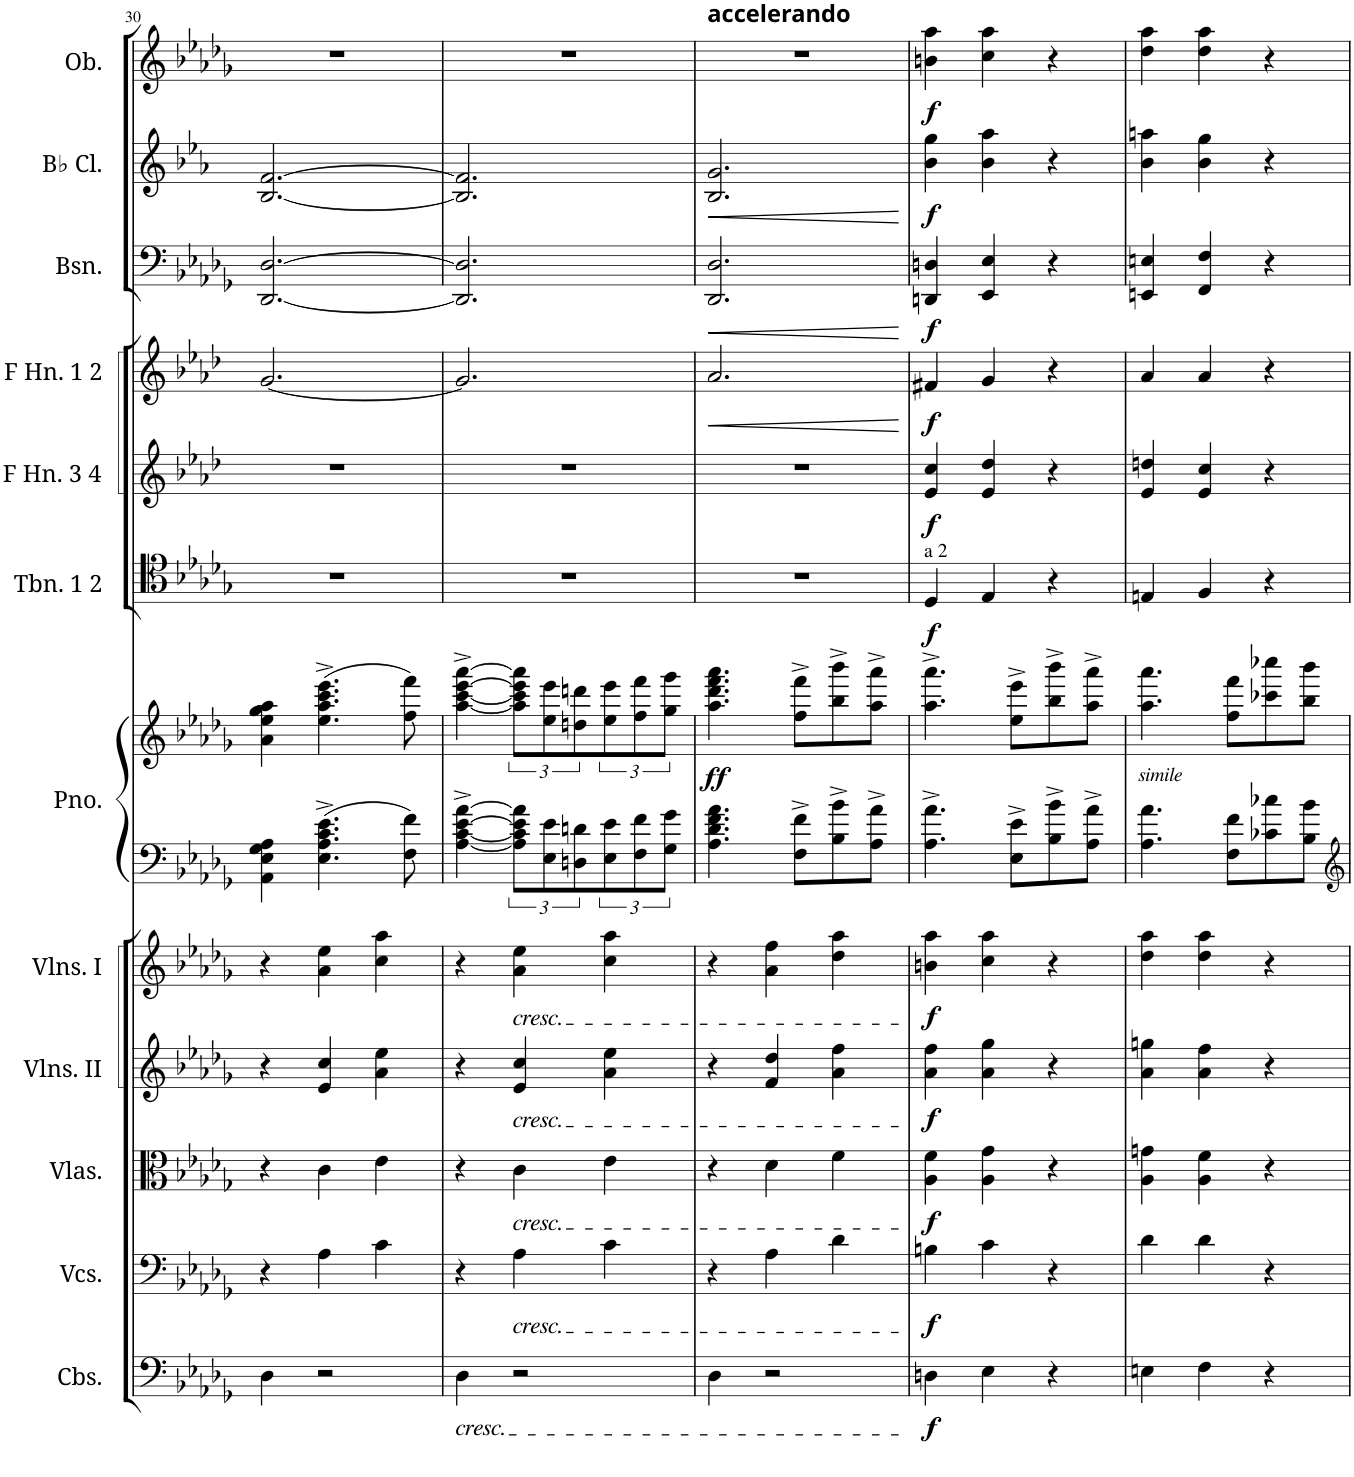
**kern	**dynam	**kern	**dynam	**kern	**dynam	**kern	**dynam	**kern	**dynam	**kern	**kern	**dynam	**kern	**dynam	**kern	**dynam	**kern	**dynam	**kern	**dynam	**kern	**dynam	**kern	**dynam
*part12	*part12	*part11	*part11	*part10	*part10	*part9	*part9	*part8	*part8	*part7	*part7	*part7	*part6	*part6	*part5	*part5	*part4	*part4	*part3	*part3	*part2	*part2	*part1	*part1
*staff13	*staff13	*staff12	*staff12	*staff11	*staff11	*staff10	*staff10	*staff9	*staff9	*staff8	*staff7	*staff7/8	*staff6	*staff6	*staff5	*staff5	*staff4	*staff4	*staff3	*staff3	*staff2	*staff2	*staff1	*staff1
*I"Contrabasses	*	*I"Violoncellos	*	*I"Violas	*	*I"Violins II	*	*I"Violins I	*	*I"Grand Piano	*	*	*I"Trombone 1 &amp; 2	*	*I"F Horn 3 &amp; 4	*	*I"F Horn 1 &amp; 2	*	*I"Bassoon	*	*I"Bb Clarinet	*	*I"Oboe	*
*I'Cbs.	*	*I'Vcs.	*	*I'Vlas.	*	*I'Vlns. II	*	*I'Vlns. I	*	*I'Pno.	*	*	*I'Tbn. 1 2	*	*I'F Hn. 3 4	*	*I'F Hn. 1 2	*	*I'Bsn.	*	*I'Bb Cl.	*	*I'Ob.	*
!!LO:PB:g=z
*clefF4	*	*clefF4	*	*clefC3	*	*clefG2	*	*clefG2	*	*clefF4	*clefG2	*	*clefC4	*	*clefG2	*	*clefG2	*	*clefF4	*	*clefG2	*	*clefG2	*
*Trd7c12	*	*	*	*	*	*	*	*	*	*	*	*	*	*	*Trd4c7	*	*Trd4c7	*	*	*	*Trd1c2	*	*	*
*k[b-e-a-d-g-]	*	*k[b-e-a-d-g-]	*	*k[b-e-a-d-g-]	*	*k[b-e-a-d-g-]	*	*k[b-e-a-d-g-]	*	*k[b-e-a-d-g-]	*k[b-e-a-d-g-]	*	*k[b-e-a-d-g-]	*	*k[b-e-a-d-]	*	*k[b-e-a-d-]	*	*k[b-e-a-d-g-]	*	*k[b-e-a-]	*	*k[b-e-a-d-g-]	*
*M6/8	*	*M6/8	*	*M6/8	*	*M6/8	*	*M6/8	*	*M6/8	*M6/8	*	*M6/8	*	*M6/8	*	*M6/8	*	*M6/8	*	*M6/8	*	*M6/8	*
=30	=30	=30	=30	=30	=30	=30	=30	=30	=30	=30	=30	=30	=30	=30	=30	=30	=30	=30	=30	=30	=30	=30	=30	=30
4D-\	.	4r	.	4r	.	4r	.	4r	.	4AA-\ 4E-\ 4G-\ 4A-\	4a-\ 4ee-\ 4gg-\ 4aa-\	.	2.r	.	2.r	.	[2.g/	.	[2.DD-/ [2.D-/	.	[2.B-/ [2.f/	.	2.r	.
2r	.	4A-\	.	4c\	.	4e-/ 4cc/	.	4a-\ 4ee-\	.	4.E-\^ 4.A-\^ 4.c\^ 4.e-\^	(4.ee-\^ 4.aa-\^ 4.ccc\^ 4.eee-\^	.	.	.	.	.	.	.	.	.	.	.	.	.
.	.	4c\	.	4e-\	.	4a-\ 4ee-\	.	4cc\ 4aa-\	.	.	.	.	.	.	.	.	.	.	.	.	.	.	.	.
.	.	.	.	.	.	.	.	.	.	8F\ 8f\	8ff\ 8fff\)	.	.	.	.	.	.	.	.	.	.	.	.	.
=31	=31	=31	=31	=31	=31	=31	=31	=31	=31	=31	=31	=31	=31	=31	=31	=31	=31	=31	=31	=31	=31	=31	=31	=31
!LO:TX:b:i:t=cresc.	!	!	!	!	!	!	!	!	!	!	!	!	!	!	!	!	!	!	!	!	!	!	!	!
4D-\	.	4r	.	4r	.	4r	.	4r	.	[4A-\^ [4c\^ [4e-\^ [4a-\^	[4aa-\^ [4ccc\^ [4eee-\^ [4aaa-\^	.	2.r	.	2.r	.	2.g/]	.	2.DD-/] 2.D-/]	.	2.B-/] 2.f/]	.	2.r	.
!	!	!	!	!	!	!	!	!LO:TX:b:i:t=cresc.	!	!	!	!	!	!	!	!	!	!	!	!	!	!	!	!
!	!	!	!	!	!	!LO:TX:b:i:t=cresc.	!	!	!	!	!	!	!	!	!	!	!	!	!	!	!	!	!	!
!	!	!	!	!LO:TX:b:i:t=cresc.	!	!	!	!	!	!	!	!	!	!	!	!	!	!	!	!	!	!	!	!
!	!	!LO:TX:b:i:t=cresc.	!	!	!	!	!	!	!	!	!	!	!	!	!	!	!	!	!	!	!	!	!	!
2r	.	4A-\	.	4c\	.	4e-/ 4cc/	.	4a-\ 4ee-\	.	12A-\] 12c\] 12e-\] 12a-\]L	12aa-\] 12ccc\] 12eee-\] 12aaa-\]L	.	.	.	.	.	.	.	.	.	.	.	.	.
.	.	.	.	.	.	.	.	.	.	12E-\ 12e-\	12ee-\ 12eee-\	.	.	.	.	.	.	.	.	.	.	.	.	.
.	.	.	.	.	.	.	.	.	.	12Dn\ 12dn\	12ddn\ 12dddn\	.	.	.	.	.	.	.	.	.	.	.	.	.
.	.	4c\	.	4e-\	.	4a-\ 4ee-\	.	4cc\ 4aa-\	.	12E-\ 12e-\	12ee-\ 12eee-\	.	.	.	.	.	.	.	.	.	.	.	.	.
.	.	.	.	.	.	.	.	.	.	12F\ 12f\	12ff\ 12fff\	.	.	.	.	.	.	.	.	.	.	.	.	.
.	.	.	.	.	.	.	.	.	.	12G-\ 12g-\J	12gg-\ 12ggg-\J	.	.	.	.	.	.	.	.	.	.	.	.	.
=32	=32	=32	=32	=32	=32	=32	=32	=32	=32	=32	=32	=32	=32	=32	=32	=32	=32	=32	=32	=32	=32	=32	=32	=32
!	!	!	!	!	!	!	!	!	!	!	!	!LO:DY:b	!	!	!	!	!	!LO:HP:b	!	!LO:HP:b	!	!LO:HP:b	!	!
4D-\	.	4r	.	4r	.	4r	.	4r	.	4.A-\ 4.d-\ 4.f\ 4.a-\	4.aa-\ 4.ddd-\ 4.fff\ 4.aaa-\	ff	2.r	.	2.r	.	2.a-/	<	2.DD-/ 2.D-/	<	2.B-/ 2.g/	<	2.r	.
2r	.	4A-\	.	4d-\	.	4f/ 4dd-/	.	4a-\ 4ff\	.	.	.	.	.	.	.	.	.	.	.	.	.	.	.	.
.	.	.	.	.	.	.	.	.	.	8F\^ 8f\^L	8ff\^ 8fff\^L	.	.	.	.	.	.	.	.	.	.	.	.	.
.	.	4d-\	.	4f\	.	4a-\ 4ff\	.	4dd-\ 4aa-\	.	8B-\^ 8b-\^	8bb-\^ 8bbb-\^	.	.	.	.	.	.	.	.	.	.	.	.	.
.	.	.	.	.	.	.	.	.	.	8A-\^ 8a-\^J	8aa-\^ 8aaa-\^J	.	.	.	.	.	.	.	.	.	.	.	.	.
.	.	.	.	.	.	.	.	.	.	.	.	.	.	.	.	.	.	[	.	[	.	[	.	.
=33	=33	=33	=33	=33	=33	=33	=33	=33	=33	=33	=33	=33	=33	=33	=33	=33	=33	=33	=33	=33	=33	=33	=33	=33
!	!	!	!	!	!	!	!	!	!	!	!	!	!LO:TX:a:t=a 2	!	!	!	!	!	!	!	!	!	!	!
!	!LO:DY:b	!	!LO:DY:b	!	!LO:DY:b	!	!LO:DY:b	!	!LO:DY:b	!	!	!	!	!LO:DY:b	!	!LO:DY:b	!	!LO:DY:b	!	!LO:DY:b	!	!LO:DY:b	!	!LO:DY:b
4Dn\	f	4Bn\	f	4A-\ 4f\	f	4a-\ 4ff\	f	4bn\ 4aa-\	f	4.A-\^ 4.a-\^	4.aa-\^ 4.aaa-\^	.	4D-/	f	4e-/ 4cc/	f	4f#X/	f	4DDn/ 4Dn/	f	4b-\ 4gg\	f	4bn\ 4aa-\	f
4E-\	.	4c\	.	4A-\ 4g-\	.	4a-\ 4gg-\	.	4cc\ 4aa-\	.	.	.	.	4E-/	.	4e-/ 4dd-/	.	4g/	.	4EE-/ 4E-/	.	4b-\ 4aa-\	.	4cc\ 4aa-\	.
.	.	.	.	.	.	.	.	.	.	8E-\^ 8e-\^L	8ee-\^ 8eee-\^L	.	.	.	.	.	.	.	.	.	.	.	.	.
4r	.	4r	.	4r	.	4r	.	4r	.	8B-\^ 8b-\^	8bb-\^ 8bbb-\^	.	4r	.	4r	.	4r	.	4r	.	4r	.	4r	.
.	.	.	.	.	.	.	.	.	.	8A-\^ 8a-\^J	8aa-\^ 8aaa-\^J	.	.	.	.	.	.	.	.	.	.	.	.	.
=34	=34	=34	=34	=34	=34	=34	=34	=34	=34	=34	=34	=34	=34	=34	=34	=34	=34	=34	=34	=34	=34	=34	=34	=34
!	!	!	!	!	!	!	!	!	!	!	!LO:TX:a:i:t=simile	!	!	!	!	!	!	!	!	!	!	!	!	!
4En\	.	4d-\	.	4A-\ 4gn\	.	4a-\ 4ggn\	.	4dd-\ 4aa-\	.	4.A-\ 4.a-\	4.aa-\ 4.aaa-\	.	4En/	.	4e-/ 4ddn/	.	4a-/	.	4EEn/ 4En/	.	4b-\ 4aan\	.	4dd-\ 4aa-\	.
4F\	.	4d-\	.	4A-\ 4f\	.	4a-\ 4ff\	.	4dd-\ 4aa-\	.	.	.	.	4F/	.	4e-/ 4cc/	.	4a-/	.	4FF/ 4F/	.	4b-\ 4gg\	.	4dd-\ 4aa-\	.
.	.	.	.	.	.	.	.	.	.	8F\ 8f\L	8ff\ 8fff\L	.	.	.	.	.	.	.	.	.	.	.	.	.
4r	.	4r	.	4r	.	4r	.	4r	.	8c-X\ 8cc-X\	8ccc-X\ 8cccc-X\	.	4r	.	4r	.	4r	.	4r	.	4r	.	4r	.
.	.	.	.	.	.	.	.	.	.	8B-\ 8b-\J	8bb-\ 8bbb-\J	.	.	.	.	.	.	.	.	.	.	.	.	.
=	=	=	=	=	=	=	=	=	=	=	=	=	=	=	=	=	=	=	=	=	=	=	=	=
*-	*-	*-	*-	*-	*-	*-	*-	*-	*-	*-	*-	*-	*-	*-	*-	*-	*-	*-	*-	*-	*-	*-	*-	*-
